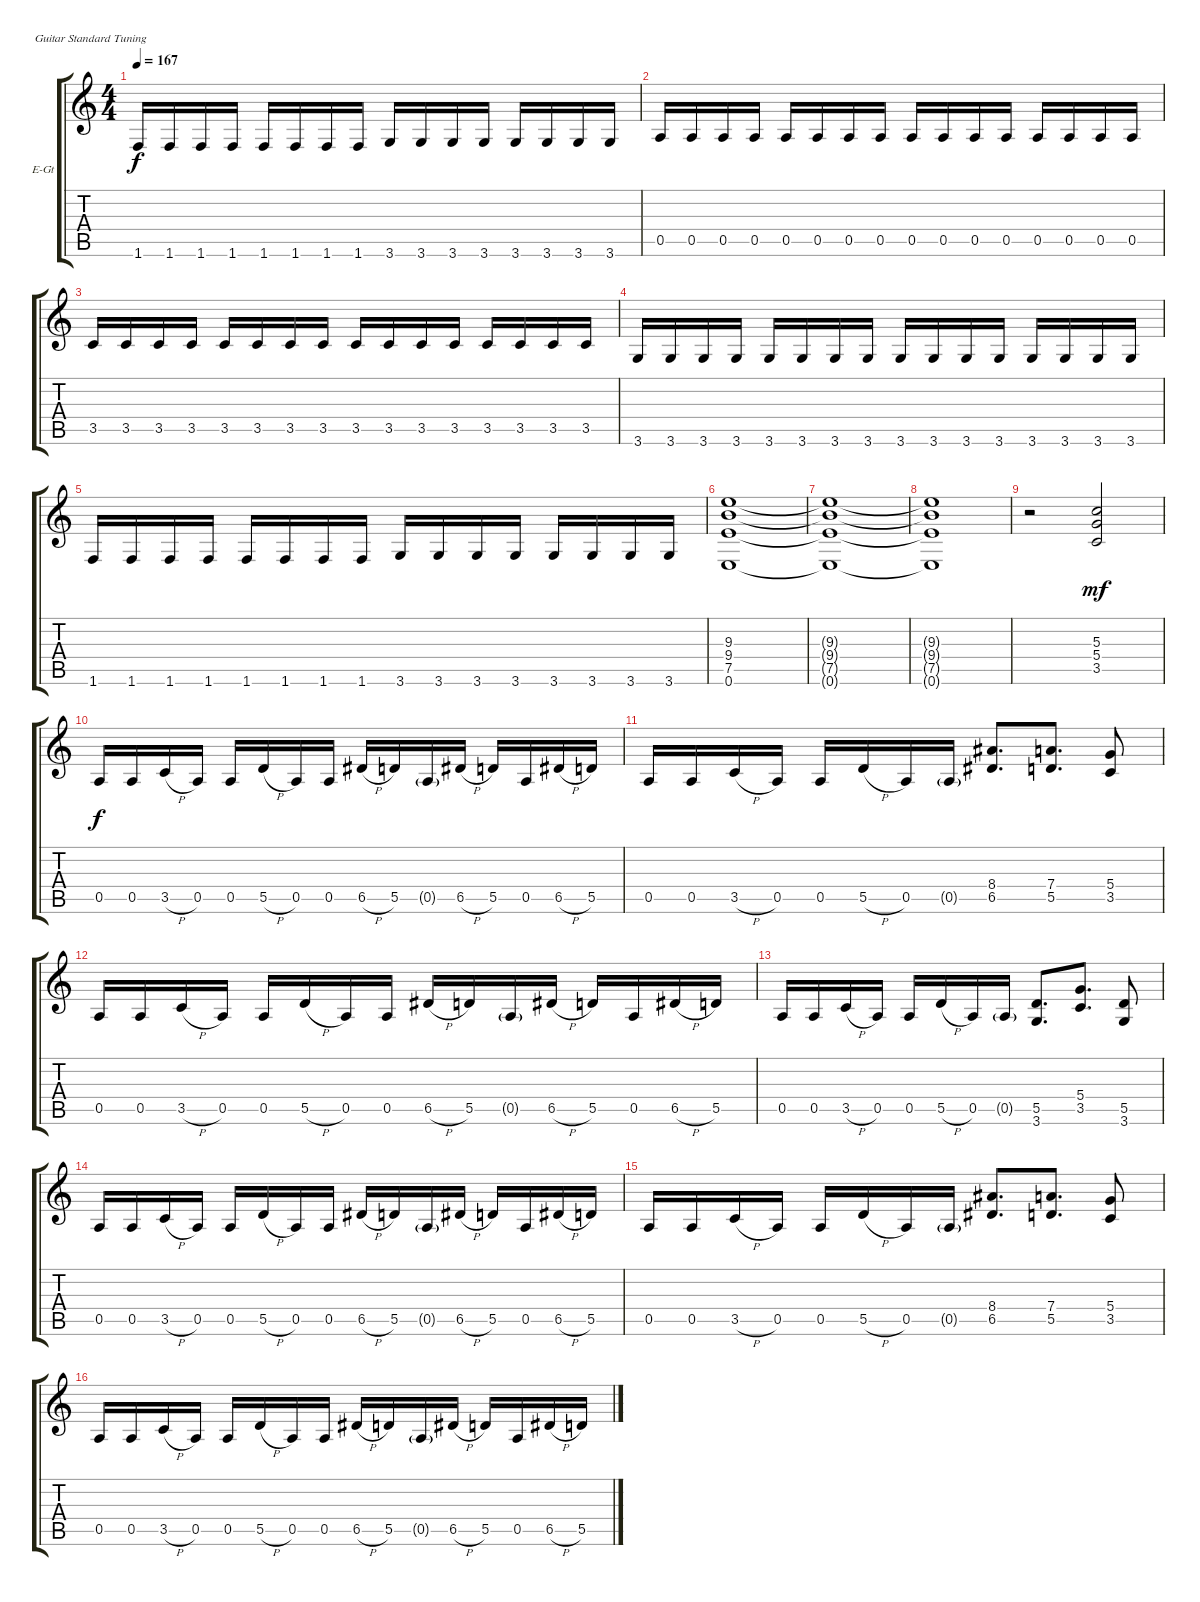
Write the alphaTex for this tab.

\defaultSystemsLayout 4
\bracketExtendMode groupsimilarinstruments
\firstSystemTrackNameOrientation horizontal
\otherSystemsTrackNameOrientation horizontal
\track ("Rhythm Guitar" "E-Gt") {instrument distortionguitar}
\staff {score tabs}
\tuning (E4 B3 G3 D3 A2 E2)
\ts (4 4)
\tempo 167
\clef g2
\ks c
1.6.16{dy f} 1.6.16 1.6.16 1.6.16 1.6.16 1.6.16 1.6.16 1.6.16 3.6.16 3.6.16 3.6.16 3.6.16 3.6.16 3.6.16 3.6.16 3.6.16 |
0.5.16 0.5.16 0.5.16 0.5.16 0.5.16 0.5.16 0.5.16 0.5.16 0.5.16 0.5.16 0.5.16 0.5.16 0.5.16 0.5.16 0.5.16 0.5.16 |
3.5.16 3.5.16 3.5.16 3.5.16 3.5.16 3.5.16 3.5.16 3.5.16 3.5.16 3.5.16 3.5.16 3.5.16 3.5.16 3.5.16 3.5.16 3.5.16 |
3.6.16 3.6.16 3.6.16 3.6.16 3.6.16 3.6.16 3.6.16 3.6.16 3.6.16 3.6.16 3.6.16 3.6.16 3.6.16 3.6.16 3.6.16 3.6.16 |
1.6.16 1.6.16 1.6.16 1.6.16 1.6.16 1.6.16 1.6.16 1.6.16 3.6.16 3.6.16 3.6.16 3.6.16 3.6.16 3.6.16 3.6.16 3.6.16 |
(0.6 7.5 9.4 9.3).1 |
(0.6{t} 7.5{t} 9.4{t} 9.3{t}).1 |
(0.6{t} 7.5{t} 9.4{t} 9.3{t}).1 |
r.2 (3.5 5.4 5.3).2{dy mf} |
0.5.16{dy f} 0.5.16 3.5{h}.16 0.5.16 0.5.16 5.5{h}.16 0.5.16 0.5.16 6.5{h}.16 5.5.16 0.5{g}.16 6.5{h}.16 5.5.16 0.5.16 6.5{h}.16 5.5.16 |
0.5.16 0.5.16 3.5{h}.16 0.5.16 0.5.16 5.5{h}.16 0.5.16 0.5{g}.16 (8.4 6.5).8{d} (7.4 5.5).8{d} (5.4 3.5).8 |
0.5.16 0.5.16 3.5{h}.16 0.5.16 0.5.16 5.5{h}.16 0.5.16 0.5.16 6.5{h}.16 5.5.16 0.5{g}.16 6.5{h}.16 5.5.16 0.5.16 6.5{h}.16 5.5.16 |
0.5.16 0.5.16 3.5{h}.16 0.5.16 0.5.16 5.5{h}.16 0.5.16 0.5{g}.16 (5.5 3.6).8{d} (5.4 3.5).8{d} (5.5 3.6).8 |
0.5.16 0.5.16 3.5{h}.16 0.5.16 0.5.16 5.5{h}.16 0.5.16 0.5.16 6.5{h}.16 5.5.16 0.5{g}.16 6.5{h}.16 5.5.16 0.5.16 6.5{h}.16 5.5.16 |
0.5.16 0.5.16 3.5{h}.16 0.5.16 0.5.16 5.5{h}.16 0.5.16 0.5{g}.16 (8.4 6.5).8{d} (7.4 5.5).8{d} (5.4 3.5).8 |
0.5.16 0.5.16 3.5{h}.16 0.5.16 0.5.16 5.5{h}.16 0.5.16 0.5.16 6.5{h}.16 5.5.16 0.5{g}.16 6.5{h}.16 5.5.16 0.5.16 6.5{h}.16 5.5.16
